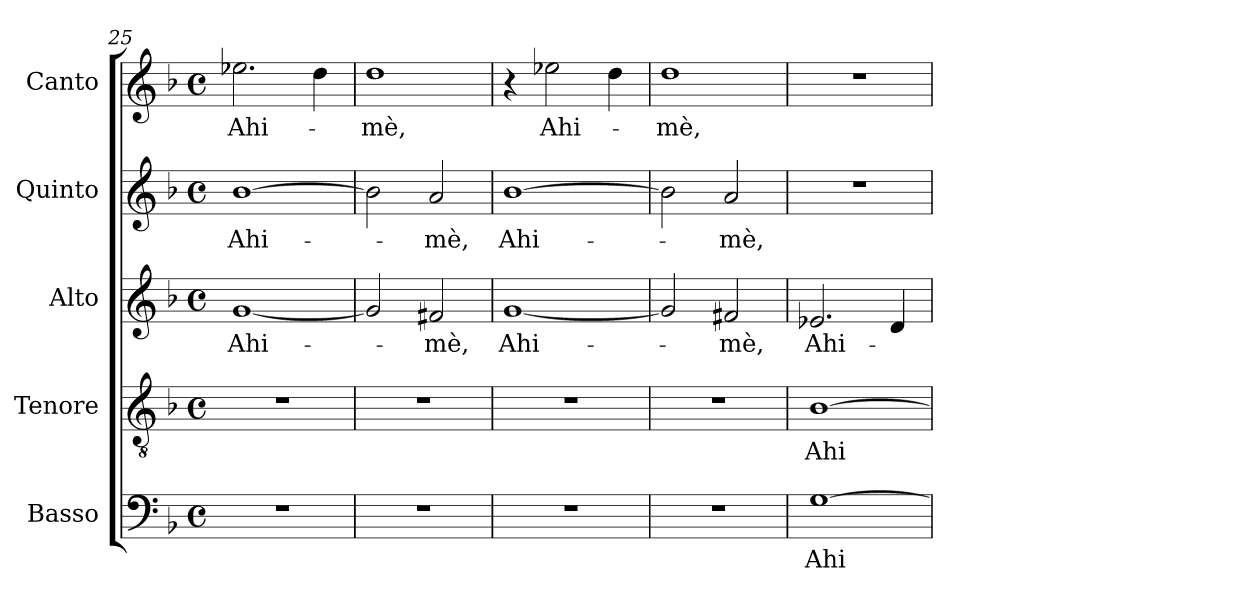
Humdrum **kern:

**kern	**text	**kern	**text	**kern	**text	**kern	**text	**kern	**text
*part5	*part5	*part4	*part4	*part3	*part3	*part2	*part2	*part1	*part1
*staff5	*staff5	*staff4	*staff4	*staff3	*staff3	*staff2	*staff2	*staff1	*staff1
*I"Basso	*	*I"Tenore	*	*I"Alto	*	*I"Quinto	*	*I"Canto	*
*I'B.	*	*I'T.	*	*I'A.	*	*	*	*	*
*clefF4	*	*clefGv2	*	*clefG2	*	*clefG2	*	*clefG2	*
*	*	*ITrd7c12	*	*	*	*	*	*	*
*k[b-]	*	*k[b-]	*	*k[b-]	*	*k[b-]	*	*k[b-]	*
*F:	*	*F:	*	*F:	*	*F:	*	*F:	*
*M4/4	*	*M4/4	*	*M4/4	*	*M4/4	*	*M4/4	*
*met(c)	*	*met(c)	*	*met(c)	*	*met(c)	*	*met(c)	*
=25	=25	=25	=25	=25	=25	=25	=25	=25	=25
!	!	!	!	!	!LO:LY:b:color=#000000	!	!	!	!
!	!	!	!	!	!	!	!LO:LY:b:color=#000000	!	!
!	!	!	!	!	!	!	!	!	!LO:LY:b:color=#000000
1r	.	1r	.	[<1gi	Ahi-	[>1b-i	Ahi-	2.ee-Xi\	Ahi-
.	.	.	.	.	.	.	.	4ddi\	.
=26	=26	=26	=26	=26	=26	=26	=26	=26	=26
!	!	!	!	!	!	!	!	!	!LO:LY:b:color=#000000
1r	.	1r	.	2gi/]	.	2b-i\]	.	1ddi	-mè,
!	!	!	!	!	!LO:LY:b:color=#000000	!	!	!	!
!	!	!	!	!	!	!	!LO:LY:b:color=#000000	!	!
.	.	.	.	2f#Xi/	-mè,	2ai/	-mè,	.	.
=27	=27	=27	=27	=27	=27	=27	=27	=27	=27
!	!	!	!	!	!LO:LY:b:color=#000000	!	!	!	!
!	!	!	!	!	!	!	!LO:LY:b:color=#000000	!	!
1r	.	1r	.	[<1gi	Ahi-	[>1b-i	Ahi-	4r	.
!	!	!	!	!	!	!	!	!	!LO:LY:b:color=#000000
.	.	.	.	.	.	.	.	2ee-Xi\	Ahi-
.	.	.	.	.	.	.	.	4ddi\	.
=28	=28	=28	=28	=28	=28	=28	=28	=28	=28
!	!	!	!	!	!	!	!	!	!LO:LY:b:color=#000000
1r	.	1r	.	2gi/]	.	2b-i\]	.	1ddi	-mè,
!	!	!	!	!	!LO:LY:b:color=#000000	!	!	!	!
!	!	!	!	!	!	!	!LO:LY:b:color=#000000	!	!
.	.	.	.	2f#Xi/	-mè,	2ai/	-mè,	.	.
!!LO:LB:g=z
=29	=29	=29	=29	=29	=29	=29	=29	=29	=29
!	!LO:LY:b:color=#000000	!	!	!	!	!	!	!	!
!	!	!	!LO:LY:b:color=#000000	!	!	!	!	!	!
!	!	!	!	!	!LO:LY:b:color=#000000	!	!	!	!
[>1Gi	Ahi-	[>1BB-i	Ahi-	2.e-Xi/	Ahi-	1r	.	1r	.
.	.	.	.	4di/	.	.	.	.	.
=	=	=	=	=	=	=	=	=	=
*-	*-	*-	*-	*-	*-	*-	*-	*-	*-
